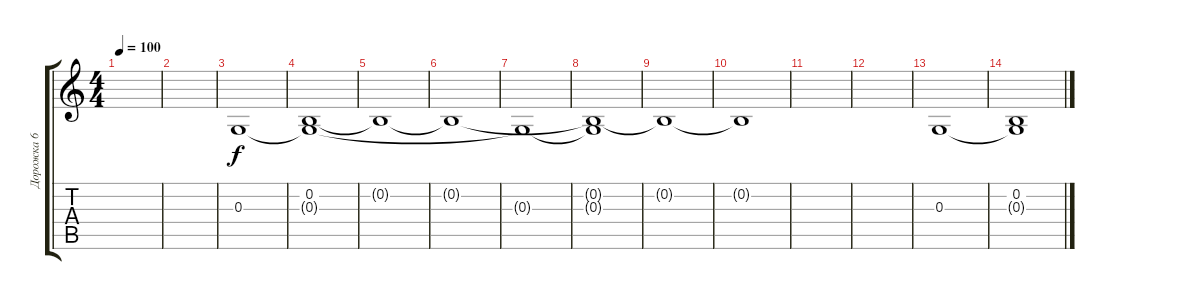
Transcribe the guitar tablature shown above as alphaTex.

\track ("Дорожка 6" "Дорожка 6") {instrument orchestralharp}
\staff {score tabs}
\tuning (E4 B3 G3 D3 A2 E2) {hide}
\ts (4 4)
\tempo 100
\clef g2
\ks c
|
|
0.3.1 |
(0.2 0.3{t}).1 |
0.2{t}.1 |
0.2{t}.1 |
0.3{t}.1 |
(0.2{t} 0.3{t}).1 |
0.2{t}.1 |
0.2{t}.1 |
|
|
0.3.1 |
(0.2 0.3{t}).1
